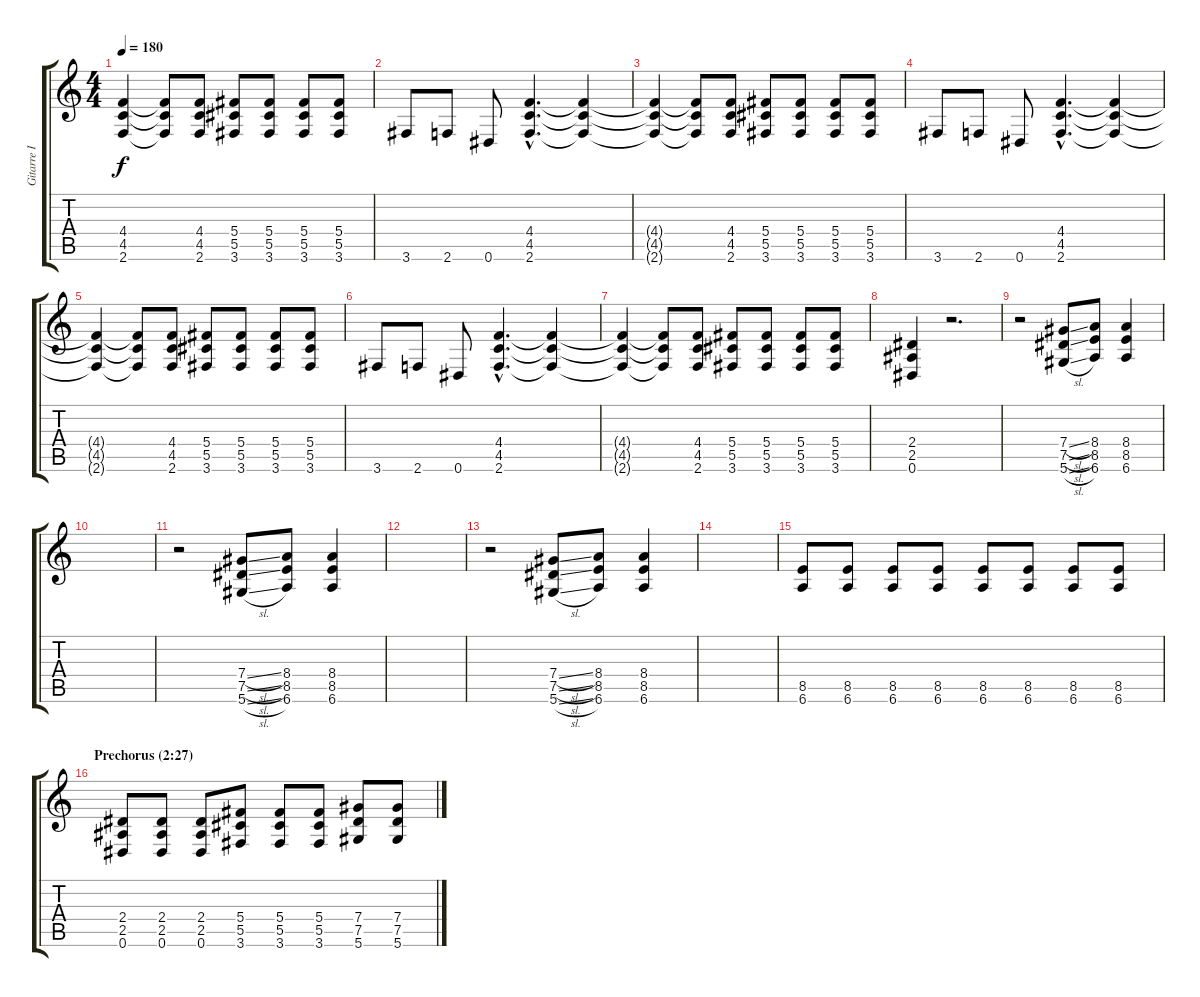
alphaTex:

\track ("Gitarre I" "Gitarre I") {instrument distortionguitar}
\staff {score tabs}
\tuning (Eb4 Bb3 Gb3 Db3 Ab2 Eb2) {hide}
\ts (4 4)
\tempo 180
\clef g2
\ks c
(4.4{t} 4.5{t} 2.6{t}).4{dy f} (4.4{t} 4.5{t} 2.6{t}).8 (4.4 4.5 2.6).8 (5.4 5.5 3.6).8 (5.4 5.5 3.6).8 (5.4 5.5 3.6).8 (5.4 5.5 3.6).8 |
3.6.8 2.6.8 0.6.8 (4.4{hac} 4.5{hac} 2.6{hac}).4{d} (4.4{t} 4.5{t} 2.6{t}).4 |
(4.4{t} 4.5{t} 2.6{t}).4 (4.4{t} 4.5{t} 2.6{t}).8 (4.4 4.5 2.6).8 (5.4 5.5 3.6).8 (5.4 5.5 3.6).8 (5.4 5.5 3.6).8 (5.4 5.5 3.6).8 |
3.6.8 2.6.8 0.6.8 (4.4{hac} 4.5{hac} 2.6{hac}).4{d} (4.4{t} 4.5{t} 2.6{t}).4 |
(4.4{t} 4.5{t} 2.6{t}).4 (4.4{t} 4.5{t} 2.6{t}).8 (4.4 4.5 2.6).8 (5.4 5.5 3.6).8 (5.4 5.5 3.6).8 (5.4 5.5 3.6).8 (5.4 5.5 3.6).8 |
3.6.8 2.6.8 0.6.8 (4.4{hac} 4.5{hac} 2.6{hac}).4{d} (4.4{t} 4.5{t} 2.6{t}).4 |
(4.4{t} 4.5{t} 2.6{t}).4 (4.4{t} 4.5{t} 2.6{t}).8 (4.4 4.5 2.6).8 (5.4 5.5 3.6).8 (5.4 5.5 3.6).8 (5.4 5.5 3.6).8 (5.4 5.5 3.6).8 |
(2.4 2.5 0.6).4 r.2{d} |
r.2 (7.4{sl} 7.5{sl} 5.6{sl}).8 (8.4 8.5 6.6).8 (8.4 8.5 6.6).4 |
|
r.2 (7.4{sl} 7.5{sl} 5.6{sl}).8 (8.4 8.5 6.6).8 (8.4 8.5 6.6).4 |
|
r.2 (7.4{sl} 7.5{sl} 5.6{sl}).8 (8.4 8.5 6.6).8 (8.4 8.5 6.6).4 |
|
(8.5 6.6).8 (8.5 6.6).8 (8.5 6.6).8 (8.5 6.6).8 (8.5 6.6).8 (8.5 6.6).8 (8.5 6.6).8 (8.5 6.6).8 |
\section ("" "Prechorus (2:27)")
(2.4 2.5 0.6).8 (2.4 2.5 0.6).8 (2.4 2.5 0.6).8 (5.4 5.5 3.6).8 (5.4 5.5 3.6).8 (5.4 5.5 3.6).8 (7.4 7.5 5.6).8 (7.4 7.5 5.6).8
